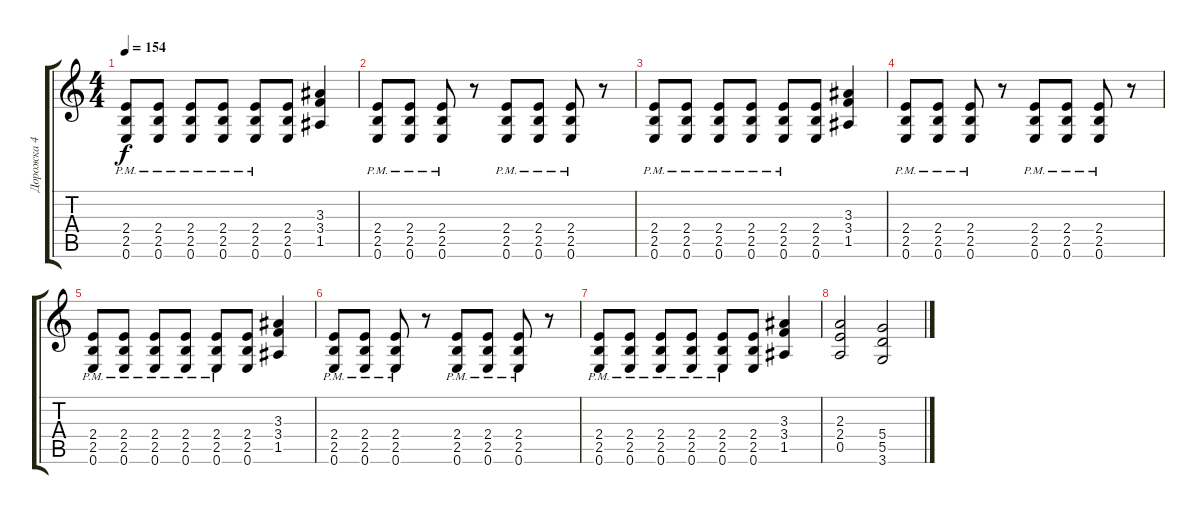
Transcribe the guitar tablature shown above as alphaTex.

\track ("Дорожка 4" "Дорожка 4") {instrument distortionguitar}
\staff {score tabs}
\tuning (E4 B3 G3 D3 A2 E2) {hide}
\ts (4 4)
\tempo 154
\clef g2
\ks c
(2.4{pm} 2.5{pm} 0.6{pm}).8{dy f} (2.4{pm} 2.5{pm} 0.6{pm}).8 (2.4{pm} 2.5{pm} 0.6{pm}).8 (2.4{pm} 2.5{pm} 0.6{pm}).8 (2.4{pm} 2.5{pm} 0.6{pm}).8 (2.4 2.5 0.6).8 (3.3 3.4 1.5).4 |
(2.4{pm} 2.5{pm} 0.6{pm}).8 (2.4{pm} 2.5{pm} 0.6{pm}).8 (2.4{pm} 2.5{pm} 0.6{pm}).8 r.8 (2.4{pm} 2.5{pm} 0.6{pm}).8 (2.4{pm} 2.5{pm} 0.6{pm}).8 (2.4{pm} 2.5{pm} 0.6{pm}).8 r.8 |
(2.4{pm} 2.5{pm} 0.6{pm}).8 (2.4{pm} 2.5{pm} 0.6{pm}).8 (2.4{pm} 2.5{pm} 0.6{pm}).8 (2.4{pm} 2.5{pm} 0.6{pm}).8 (2.4{pm} 2.5{pm} 0.6{pm}).8 (2.4 2.5 0.6).8 (3.3 3.4 1.5).4 |
(2.4{pm} 2.5{pm} 0.6{pm}).8 (2.4{pm} 2.5{pm} 0.6{pm}).8 (2.4{pm} 2.5{pm} 0.6{pm}).8 r.8 (2.4{pm} 2.5{pm} 0.6{pm}).8 (2.4{pm} 2.5{pm} 0.6{pm}).8 (2.4{pm} 2.5{pm} 0.6{pm}).8 r.8 |
(2.4{pm} 2.5{pm} 0.6{pm}).8 (2.4{pm} 2.5{pm} 0.6{pm}).8 (2.4{pm} 2.5{pm} 0.6{pm}).8 (2.4{pm} 2.5{pm} 0.6{pm}).8 (2.4{pm} 2.5{pm} 0.6{pm}).8 (2.4 2.5 0.6).8 (3.3 3.4 1.5).4 |
(2.4{pm} 2.5{pm} 0.6{pm}).8 (2.4{pm} 2.5{pm} 0.6{pm}).8 (2.4{pm} 2.5{pm} 0.6{pm}).8 r.8 (2.4{pm} 2.5{pm} 0.6{pm}).8 (2.4{pm} 2.5{pm} 0.6{pm}).8 (2.4{pm} 2.5{pm} 0.6{pm}).8 r.8 |
(2.4{pm} 2.5{pm} 0.6{pm}).8 (2.4{pm} 2.5{pm} 0.6{pm}).8 (2.4{pm} 2.5{pm} 0.6{pm}).8 (2.4{pm} 2.5{pm} 0.6{pm}).8 (2.4{pm} 2.5{pm} 0.6{pm}).8 (2.4 2.5 0.6).8 (3.3 3.4 1.5).4 |
(2.3 2.4 0.5).2 (5.4 5.5 3.6).2
